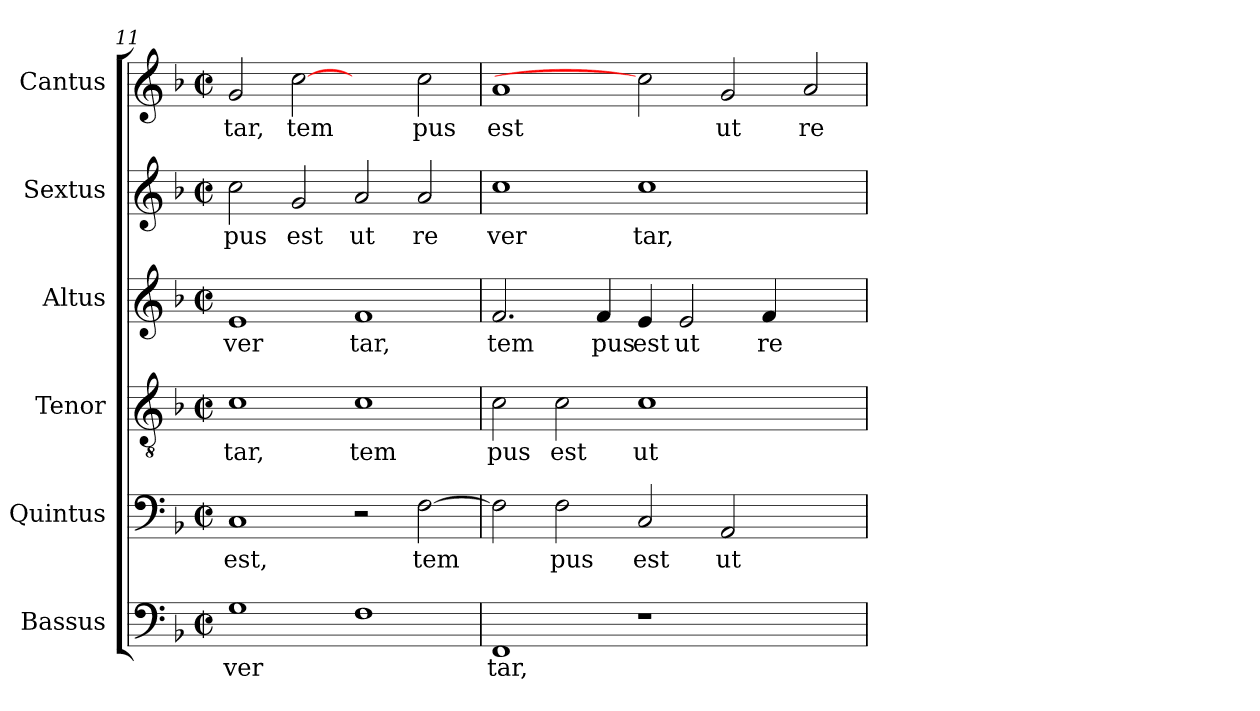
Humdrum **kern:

**kern	**text	**kern	**text	**kern	**text	**kern	**text	**kern	**text	**kern	**text
*part6	*part6	*part5	*part5	*part4	*part4	*part3	*part3	*part2	*part2	*part1	*part1
*staff6	*staff6	*staff5	*staff5	*staff4	*staff4	*staff3	*staff3	*staff2	*staff2	*staff1	*staff1
*I"Bassus	*	*I"Quintus	*	*I"Tenor	*	*I"Altus	*	*I"Sextus	*	*I"Cantus	*
!!LO:PB:g=z
*clefF4	*	*clefF4	*	*clefGv2	*	*clefG2	*	*clefG2	*	*clefG2	*
*k[b-]	*	*k[b-]	*	*k[b-]	*	*k[b-]	*	*k[b-]	*	*k[b-]	*
*F:	*	*F:	*	*F:	*	*F:	*	*F:	*	*F:	*
*M2/2	*	*M2/2	*	*M2/2	*	*M2/2	*	*M2/2	*	*M2/2	*
*met(c|)	*	*met(c|)	*	*met(c|)	*	*met(c|)	*	*met(c|)	*	*met(c|)	*
=11	=11	=11	=11	=11	=11	=11	=11	=11	=11	=11	=11
!	!LO:LY:b	!	!LO:LY:b:cj	!	!LO:LY:b	!	!LO:LY:b:cj	!	!LO:LY:b	!	!LO:LY:b
1G	ver	1C	est,	1c	tar,	1e	-ver	2cc\	pus	2g/	tar,
!	!	!	!	!	!	!	!	!	!LO:LY:b	!	!LO:LY:b
.	.	.	.	.	.	.	.	2g/	est	[2cc	tem
!	!LO:LY:b	!	!	!	!LO:LY:b	!	!LO:LY:b:cj	!	!LO:LY:b	!	!
1F	.	2r	.	1c	tem	1f	tar,	2a/	ut	2ryy	.
!	!	!	!LO:LY:b:cj	!	!	!	!	!	!LO:LY:b	!	!LO:LY:b
.	.	[>2F\	tem	.	.	.	.	2a/	re	2cc\	pus
=12	=12	=12	=12	=12	=12	=12	=12	=12	=12	=12	=12
!	!LO:LY:b	!	!LO:LY:b:cj	!	!LO:LY:b	!	!LO:LY:b:cj	!	!LO:LY:b	!	!LO:LY:b
1FF	tar,	2F\]	.	2c\	pus	2.f/	tem	1cc	ver	1a	est
!	!	!	!LO:LY:b:cj	!	!LO:LY:b	!	!	!	!	!	!
.	.	2F\	pus	2c\	est	.	.	.	.	.	.
!	!	!	!	!	!	!	!LO:LY:b:cj	!	!	!	!
.	.	.	.	.	.	4f/	pus	.	.	.	.
!	!	!	!LO:LY:b:cj	!	!LO:LY:b	!	!LO:LY:b:cj	!	!LO:LY:b	!	!
1r	.	2C/	est	1c	ut	4e/	est	1cc	tar,	2cc]	.
!	!	!	!	!	!	!	!LO:LY:b:cj	!	!	!	!
.	.	.	.	.	.	2e/	ut	.	.	.	.
!	!	!	!LO:LY:b:cj	!	!	!	!	!	!	!	!LO:LY:b
.	.	2AA/	ut	.	.	.	.	.	.	2g/	ut
!	!	!	!	!	!	!	!LO:LY:b:cj	!	!	!	!
.	.	.	.	.	.	4f/	re	.	.	.	.
!	!	!	!	!	!	!	!	!	!	!	!LO:LY:b
2ryy	.	2ryy	.	2ryy	.	2ryy	.	2ryy	.	2a/	re
=	=	=	=	=	=	=	=	=	=	=	=
*-	*-	*-	*-	*-	*-	*-	*-	*-	*-	*-	*-
